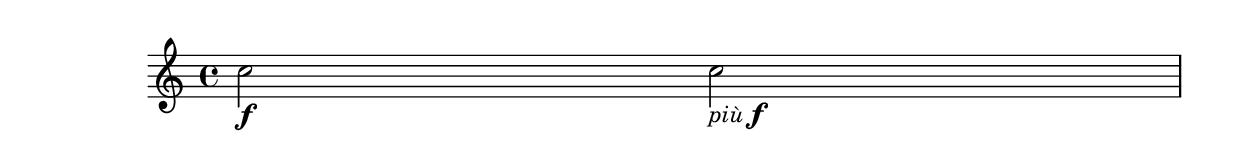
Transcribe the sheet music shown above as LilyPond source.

%% Do not edit this file; it is automatically
%% generated from LSR http://lsr.dsi.unimi.it
%% This file is in the public domain.
\version "2.13.16"

\header {
  lsrtags = "expressive-marks, text"

%% Translation of GIT committish: 1d589aa04c20d7711bf662618adbdd6d445db29d
  texidoces = "
Ciertas indicaciones dinámicas pueden llevar textos (como @qq{più
forte} o @qq{piano subito}). Se pueden producir usando un bloque
@code{\\markup}.

"
  doctitlees = "Combinar indicaciones dinámicas con marcados textuales"

  texidoc = "
Some dynamics may involve text indications (such as @qq{più forte} or
@qq{piano subito}). These can be produced using a @code{\\markup}
block.

"
  doctitle = "Combining dynamics with markup texts"
} % begin verbatim

piuF = \markup { \italic più \dynamic f }
\layout { ragged-right = ##f }
\relative c'' {
  c2\f c-\piuF
}


